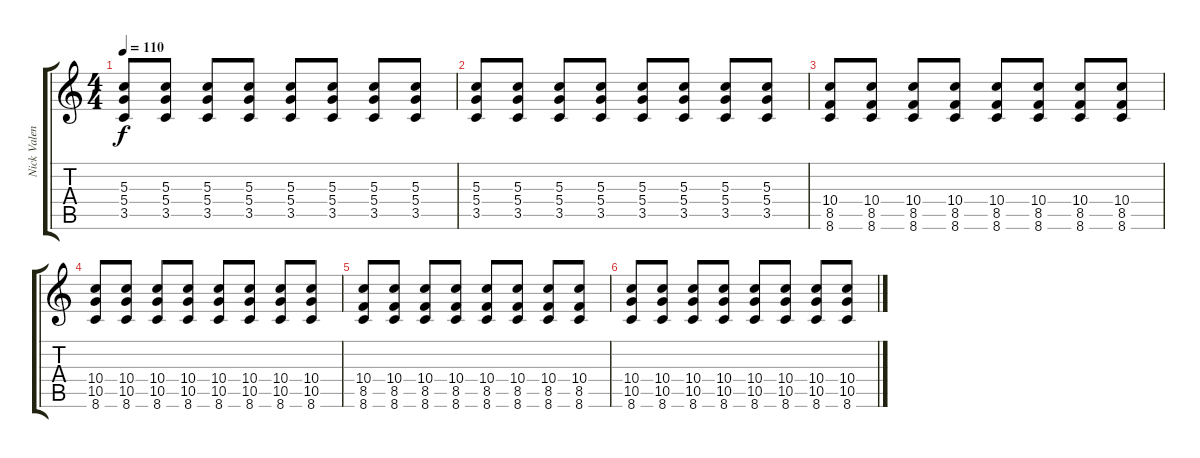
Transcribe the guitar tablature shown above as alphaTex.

\track ("Nick Valensi" "Nick Valen") {instrument overdrivenguitar}
\staff {score tabs}
\tuning (E4 B3 G3 D3 A2 E2) {hide}
\ts (4 4)
\tempo 110
\clef g2
\ks c
(5.3 5.4 3.5).8{dy f} (5.3 5.4 3.5).8 (5.3 5.4 3.5).8 (5.3 5.4 3.5).8 (5.3 5.4 3.5).8 (5.3 5.4 3.5).8 (5.3 5.4 3.5).8 (5.3 5.4 3.5).8 |
(5.3 5.4 3.5).8 (5.3 5.4 3.5).8 (5.3 5.4 3.5).8 (5.3 5.4 3.5).8 (5.3 5.4 3.5).8 (5.3 5.4 3.5).8 (5.3 5.4 3.5).8 (5.3 5.4 3.5).8 |
(10.4 8.5 8.6).8 (10.4 8.5 8.6).8 (10.4 8.5 8.6).8 (10.4 8.5 8.6).8 (10.4 8.5 8.6).8 (10.4 8.5 8.6).8 (10.4 8.5 8.6).8 (10.4 8.5 8.6).8 |
(10.4 10.5 8.6).8 (10.4 10.5 8.6).8 (10.4 10.5 8.6).8 (10.4 10.5 8.6).8 (10.4 10.5 8.6).8 (10.4 10.5 8.6).8 (10.4 10.5 8.6).8 (10.4 10.5 8.6).8 |
(10.4 8.5 8.6).8 (10.4 8.5 8.6).8 (10.4 8.5 8.6).8 (10.4 8.5 8.6).8 (10.4 8.5 8.6).8 (10.4 8.5 8.6).8 (10.4 8.5 8.6).8 (10.4 8.5 8.6).8 |
(10.4 10.5 8.6).8 (10.4 10.5 8.6).8 (10.4 10.5 8.6).8 (10.4 10.5 8.6).8 (10.4 10.5 8.6).8 (10.4 10.5 8.6).8 (10.4 10.5 8.6).8 (10.4 10.5 8.6).8
